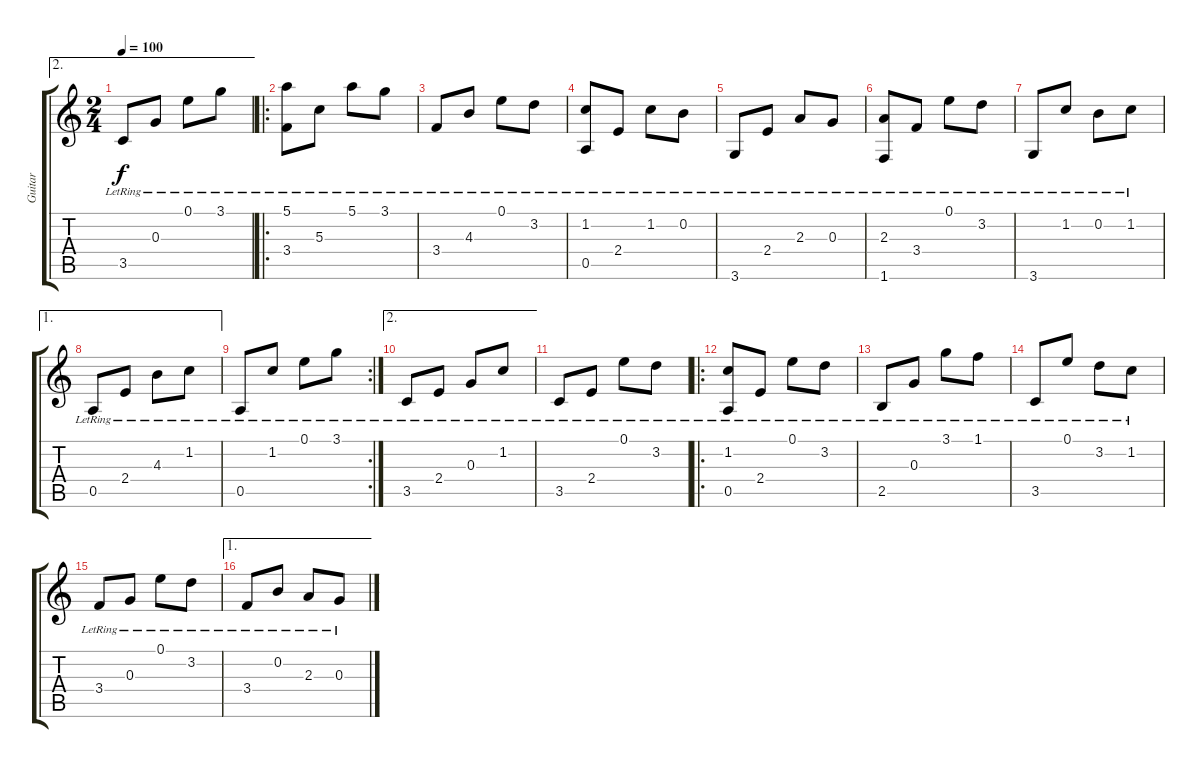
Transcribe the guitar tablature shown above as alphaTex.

\track ("Guitar" "Guitar") {instrument acousticguitarnylon}
\staff {score tabs}
\tuning (E4 B3 G3 D3 A2 E2) {hide}
\ae 2
\ts (2 4)
\tempo 100
\clef g2
\ks c
3.5{lr}.8{dy f} 0.3{lr}.8 0.1{lr}.8 3.1{lr}.8 |
\ro
(5.1{lr} 3.4{lr}).8 5.3{lr}.8 5.1{lr}.8 3.1{lr}.8 |
3.4{lr}.8 4.3{lr}.8 0.1{lr}.8 3.2{lr}.8 |
(1.2{lr} 0.5{lr}).8 2.4{lr}.8 1.2{lr}.8 0.2{lr}.8 |
3.6{lr}.8 2.4{lr}.8 2.3{lr}.8 0.3{lr}.8 |
(2.3{lr} 1.6{lr}).8 3.4{lr}.8 0.1{lr}.8 3.2{lr}.8 |
3.6{lr}.8 1.2{lr}.8 0.2{lr}.8 1.2{lr}.8 |
\ae 1
0.5{lr}.8 2.4{lr}.8 4.3{lr}.8 1.2{lr}.8 |
\rc 2
0.5{lr}.8 1.2{lr}.8 0.1{lr}.8 3.1{lr}.8 |
\ae 2
3.5{lr}.8 2.4{lr}.8 0.3{lr}.8 1.2{lr}.8 |
3.5{lr}.8 2.4{lr}.8 0.1{lr}.8 3.2{lr}.8 |
\ro
(1.2{lr} 0.5{lr}).8 2.4{lr}.8 0.1{lr}.8 3.2{lr}.8 |
2.5{lr}.8 0.3{lr}.8 3.1{lr}.8 1.1{lr}.8 |
3.5{lr}.8 0.1{lr}.8 3.2{lr}.8 1.2{lr}.8 |
3.4{lr}.8 0.3{lr}.8 0.1{lr}.8 3.2{lr}.8 |
\ae 1
3.4{lr}.8 0.2{lr}.8 2.3{lr}.8 0.3{lr}.8
